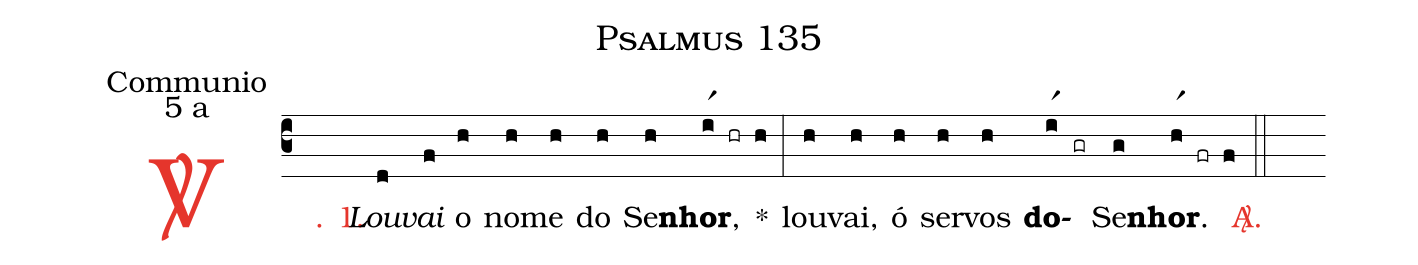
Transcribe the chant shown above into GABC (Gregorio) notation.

name: Psalmus 135;
office-part: Communio;
mode: 5;
mode-differentia: a;
%%
(c3)

<c><sp>V/</sp>. 1.</c>() <i>Lou</i>(d)<i>vai</i>(f) o(h) no(h)me(h) do(h) Se(h)<b>nhor</b>,(ir1 hr h) *(:) lou(h)vai,(h) ó(h) ser(h)vos(h) <b>do</b>(ir1)(gr) Se(g)<b>nhor</b>.(hr1 fr f)

<c><sp>A/</sp>.</c>(::)
